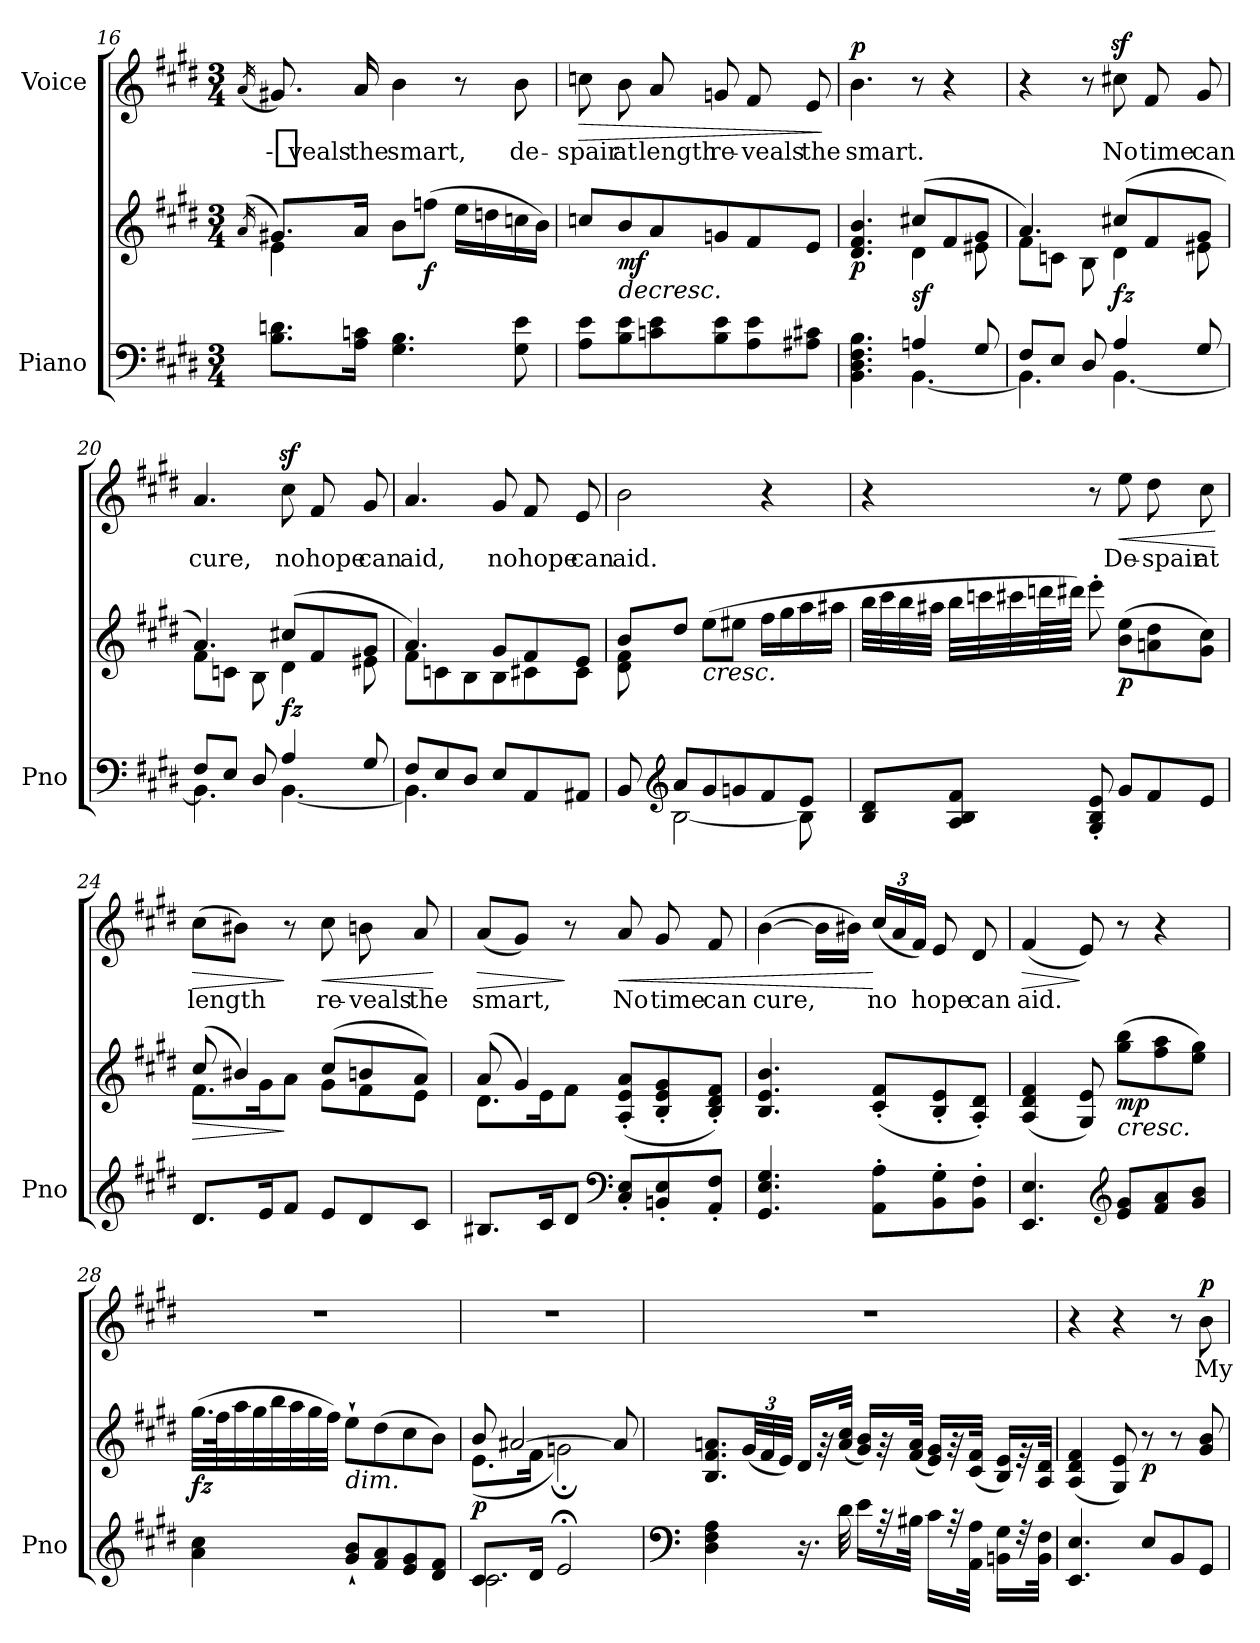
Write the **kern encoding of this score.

**kern	**kern	**dynam	**kern	**text	**dynam
*part2	*part2	*part2	*part1	*part1	*part1
*staff3	*staff2	*staff2/3	*staff1	*staff1	*staff1
*I"Piano	*	*	*I"Voice	*	*
*I'Pno	*	*	*	*	*
!!LO:LB:g=z
*clefF4	*clefG2	*	*clefG2	*	*
*k[f#c#g#d#]	*k[f#c#g#d#]	*	*k[f#c#g#d#]	*	*
*M3/4	*M3/4	*	*M3/4	*	*
=16	=16	=16	=16	=16	=16
.	(>16qa/	.	(<16qa/	.	.
*	*^	*	*	*	*
!	!	!	!	!	!LO:LY:b	!
8.B\ 8.dn\L	8.g#X/L)	4e\	.	8.g#X/)	-- veals	.
!	!	!	!	!	!LO:LY:b	!
16A\ 16cn\Jk	16a/Jk	.	.	16a/	the	.
!	!	!	!	!	!LO:LY:b	!
4.G#\ 4.B\	8b\L	2ryy	.	4b\	smart,	.
!	!	!	!LO:DY:b	!	!	!
.	(>8ffn\J	.	f	.	.	.
.	16ee\LL	.	.	8r	.	.
.	16ddn\	.	.	.	.	.
!	!	!	!	!	!LO:LY:b	!
8G#\ 8e\	16ccn\	.	.	8b\	de-	.
.	16b\JJ)	.	.	.	.	.
*	*v	*v	*	*	*	*
=17	=17	=17	=17	=17	=17
!	!	!	!	!LO:LY:b	!LO:HP:b
8A\ 8e\L	8ccn/L	.	8ccn\	-spair	>
!	!	!LO:HP:b	!	!LO:LY:b	!
!	!	!LO:DY:n=1:b	!	!	!
8B\ 8e\	8b/	> mf	8b\	at	.
!	!	!	!	!LO:LY:b	!
8cn\ 8e\	8a/	.	8a/	length	.
!	!	!	!	!LO:LY:b	!
8B\ 8e\	8gn/	.	8gn/	re-	.
!	!	!	!	!LO:LY:b	!
8A\ 8e\	8f#/	.	8f#/	-veals	.
!	!	!	!	!LO:LY:b	!
8A#X\ 8c#X\J	8e/J	.	8e/	the	.
.	.	.	.	.	]
=18	=18	=18	=18	=18	=18
*^	*^	*	*	*	*
!	!	!	!	!LO:DY:b	!	!LO:LY:b	!LO:DY:a
4.BB\ 4.D#\ 4.F#\ 4.B\	4.ryy	4.d#/ 4.f#/ 4.b/	4.ryy	p	4.b\	smart.	p
!	!	!	!	!LO:DY:b	!	!	!
4An/	[4.BB\	(>8cc#X/L	4d#\	sf	8r	.	.
.	.	8f#/	.	.	4r	.	.
8G#/	.	8g#/J	8e#X\	.	.	.	.
!!LO:LB:g=z
=19	=19	=19	=19	=19	=19	=19	=19
8F#/L	4.BB\]	4.a/)	8f#\L	.	4r	.	.
8E/J	.	.	8cn\J	.	.	.	.
8D#/	.	.	8B\	.	8r	.	.
!	!	!	!	!LO:DY:b	!	!LO:LY:b	!
4A/	[4.BB\	(>8cc#X/L	4d#\	fz	8cc#Xz>\	No	.
!	!	!	!	!	!	!LO:LY:b	!
.	.	8f#/	.	.	8f#/	time	.
!	!	!	!	!	!	!LO:LY:b	!
8G#/	.	8g#/J	8e#X\	.	8g#/	can	.
=20	=20	=20	=20	=20	=20	=20	=20
!	!	!	!	!	!	!LO:LY:b	!
8F#/L	4.BB\]	4.a/)	8f#\L	.	4.a/	cure,	.
8E/J	.	.	8cn\J	.	.	.	.
8D#/	.	.	8B\	.	.	.	.
!	!	!	!	!LO:DY:b	!	!LO:LY:b	!
4A/	[4.BB\	(>8cc#X/L	4d#\	fz	8cc#z>\	no	.
!	!	!	!	!	!	!LO:LY:b	!
.	.	8f#/	.	.	8f#/	hope	.
!	!	!	!	!	!	!LO:LY:b	!
8G#/	.	8g#/J	8e#X\	.	8g#/	can	.
=21	=21	=21	=21	=21	=21	=21	=21
!	!	!	!	!	!	!LO:LY:b	!
8F#/L	4.BB\]	4.a/)	8f#\L	.	4.a/	aid,	.
8E/	.	.	8cn\	.	.	.	.
8D#/J	.	.	8B\	.	.	.	.
!	!	!	!	!	!	!LO:LY:b	!
8E/L	4.ryy	8g#/L	8B\	.	8g#/	no	.
!	!	!	!	!	!	!LO:LY:b	!
8AA/	.	8f#/	8c#X\	.	8f#/	hope	.
!	!	!	!	!	!	!LO:LY:b	!
8AA#X/J	.	8e/J	8c#\J	.	8e/	can	.
!!LO:PB:g=z
=22	=22	=22	=22	=22	=22	=22	=22
!	!	!	!	!	!	!LO:LY:b	!
8BB/	8ryy	8b/L	8d#\ 8f#\	.	2b\	aid.	.
*clefG2	*	*	*	*	*	*	*
8a/L	[2B\	8dd#/J	2ryy	.	.	.	.
!	!	!LO:TX:b:i:t=cresc.	!	!	!	!	!
8g#/	.	(>8ee\L	.	.	.	.	.
8gn/	.	8ee#X\J	.	.	.	.	.
8f#/	.	16ff#\LL	.	.	4r	.	.
.	.	16gg#\	.	.	.	.	.
8e/J	8B\]	16aa\	8ryy	.	.	.	.
.	.	16aa#X\JJ	.	.	.	.	.
*v	*v	*	*	*	*	*	*
*	*v	*v	*	*	*	*
=23	=23	=23	=23	=23	=23
8B/ 8d#/L	32bb\LLL	.	4r	.	.
.	32ccc#\	.	.	.	.
.	32bb\	.	.	.	.
.	32aa#X\JJJ	.	.	.	.
8A/ 8B/ 8f#/J	32bb\LLL	.	.	.	.
.	32cccn\	.	.	.	.
.	32ccc#X\	.	.	.	.
.	64dddn\L	.	.	.	.
.	64ddd#X\JJJJ)	.	.	.	.
8G#/' 8B/' 8e/'	8eee'\	.	8r	.	.
!	!	!LO:DY:b	!	!LO:LY:b	!LO:HP:b
8g#/L	(>8b\ 8ee\L	p	8ee\	De-	<
!	!	!	!	!LO:LY:b	!
8f#/	8an\ 8dd#\	.	8dd#\	-spair	.
!	!	!	!	!LO:LY:b	!
8e/J	8g#\ 8cc#\J)	.	8cc#\	at	.
.	.	.	.	.	[
=24	=24	=24	=24	=24	=24
!	!	!LO:HP:b	!	!LO:LY:b	!LO:HP:b
*	*^	*	*	*	*
8.d#/L	(>8cc#/	8.f#\L	>	(>8cc#\L	length	>
.	4b#X/)	.	.	8b#X\J)	.	.
16e/K	.	16g#\K	.	.	.	.
8f#/J	.	8a\J	]	8r	.	]
!	!	!	!	!	!LO:LY:b	!LO:HP:b
8e/L	(>8cc#/L	8g#\L	.	8cc#\	re-	<
!	!	!	!	!	!LO:LY:b	!
8d#/	8bn/	8f#\	.	8bn\	-veals	.
!	!	!	!	!	!LO:LY:b	!
8c#/J	8a/J)	8e\J	.	8a/	the	.
*	*v	*v	*	*	*	*
.	.	.	.	.	[
!!LO:LB:g=z
=25	=25	=25	=25	=25	=25
*	*^	*	*	*	*
!	!	!	!	!	!LO:LY:b	!LO:HP:b
8.B#X/L	(>8a/	8.d#\L	.	(<8a/L	smart,	>
.	4g#/)	.	.	8g#/J)	.	.
16c#/K	.	16e\K	.	.	.	.
8d#/J	.	8f#\J	]	8r	.	]
*clefF4	*	*	*	*	*	*
!	!	!	!	!	!LO:LY:b	!LO:HP:b
8C#/' 8E/'L	(<8A/' 8e/' 8a/'L	4.ryy	.	8a/	No	<
!	!	!	!	!	!LO:LY:b	!
8BBn/' 8E/'	8B/' 8e/' 8g#/'	.	.	8g#/	time	.
!	!	!	!	!	!LO:LY:b	!
8AA/' 8F#/'J	8B/' 8d#/' 8f#/'J)	.	.	8f#/	can	.
*	*v	*v	*	*	*	*
=26	=26	=26	=26	=26	=26
!	!	!	!	!LO:LY:b	!
4.GG#/ 4.E/ 4.G#/	4.B/ 4.e/ 4.b/	.	(>[4b\	cure,	.
.	.	.	16b\LL]	.	.
.	.	.	16b#X\JJ)	.	.
*	*	*	*Xbrackettup	*	*
!	!	!	!	!LO:LY:b	!
8AA\' 8A\'L	(<8c#/' 8f#/'L	.	(<24cc#/LL	no	[
.	.	.	24a/	.	.
.	.	.	24f#/JJ)	.	.
!	!	!	!	!LO:LY:b	!
8BB\' 8G#\'	8B/' 8e/'	.	8e/	hope	.
!	!	!	!	!LO:LY:b	!
8BB\' 8F#\'J	8A/' 8d#/'J)	.	8d#/	can	.
=27	=27	=27	=27	=27	=27
!	!	!	!	!LO:LY:b	!LO:HP:b
4.EE/ 4.E/	(<4A/ 4d#/ 4f#/	.	(<4f#/	aid.	>
.	8G#/ 8e/)	.	8e/)	.	]
*clefG2	*	*	*	*	*
!	!LO:TX:b:i:t=cresc.	!	!	!	!
!	!	!LO:DY:b	!	!	!
8e/ 8g#/L	(>8gg#\ 8bb\L	mp	8r	.	.
8f#/ 8a/	8ff#\ 8aa\	.	4r	.	.
8g#/ 8b/J	8ee\ 8gg#\J)	.	.	.	.
!!LO:LB:g=z
=28	=28	=28	=28	=28	=28
!	!	!LO:DY:b	!	!	!
4a\ 4cc#\	(>32.gg#\LLL	fz	2.r	.	.
.	64ff#\K	.	.	.	.
.	32aa\	.	.	.	.
.	32gg#\	.	.	.	.
.	32bb\	.	.	.	.
.	32aa\	.	.	.	.
.	32gg#\	.	.	.	.
.	32ff#\JJJ)	.	.	.	.
!	!LO:TX:b:i:t=dim.	!	!	!	!
8g#/` 8b/`L	8ee`\L	.	.	.	.
8f#/ 8a/	(>8dd#\	.	.	.	.
8e/ 8g#/	8cc#\	.	.	.	.
8d#/ 8f#/J	8b\J)	.	.	.	.
=29	=29	=29	=29	=29	=29
*^	*^	*	*	*	*
!	!	!	!	!LO:DY:b	!	!	!
8.c#/L	2.c#\	8b/	(<8.e\L	p	2.r	.	.
.	.	[2a#X/	.	.	.	.	.
16d#/Jk	.	.	16f#\Jk	.	.	.	.
2e;/	.	.	2gn;\)	.	.	.	.
.	.	8a#/]	.	.	.	.	.
*v	*v	*	*	*	*	*	*
*	*v	*v	*	*	*	*
=30	=30	=30	=30	=30	=30
*clefF4	*	*	*	*	*
4D#\ 4F#\ 4A\	8.B/ 8.f#/ 8.an/L	.	2.r	.	.
*	*Xbrackettup	*	*	*	*
.	(<48g#/LL	.	.	.	.
.	48f#/	.	.	.	.
.	48e/JJJ)	.	.	.	.
16.r	16d#/LL	.	.	.	.
.	32rg	.	.	.	.
32d#\	(<32a/ 32cc#/JJk	.	.	.	.
16e\LL	16g#/ 16b/LL)	.	.	.	.
32rA	32rg	.	.	.	.
32B#X\JJk	(<32f#/ 32a/JJk	.	.	.	.
16c#\LL	16e/ 16g#/LL)	.	.	.	.
32rA	32rg	.	.	.	.
32AA\ 32A\JJk	(<32c#/ 32f#/JJk	.	.	.	.
16BBn\ 16G#\LL	16B/ 16e/LL)	.	.	.	.
32rF	32re	.	.	.	.
32BB\ 32F#\JJk	32A/ 32d#/JJk	.	.	.	.
!!LO:LB:g=z
=31	=31	=31	=31	=31	=31
4.EE/ 4.E/	(<4A/ 4d#/ 4f#/	.	4r	.	.
.	8G#/ 8e/)	.	4r	.	.
!	!	!LO:DY:b	!	!	!
8E/L	8r	p	.	.	.
8BB/	8r	.	8r	.	.
!	!	!	!	!LO:LY:b	!LO:DY:a
8GG#/J	8g#/ 8b/	.	8b\	My	p
=	=	=	=	=	=
*-	*-	*-	*-	*-	*-
